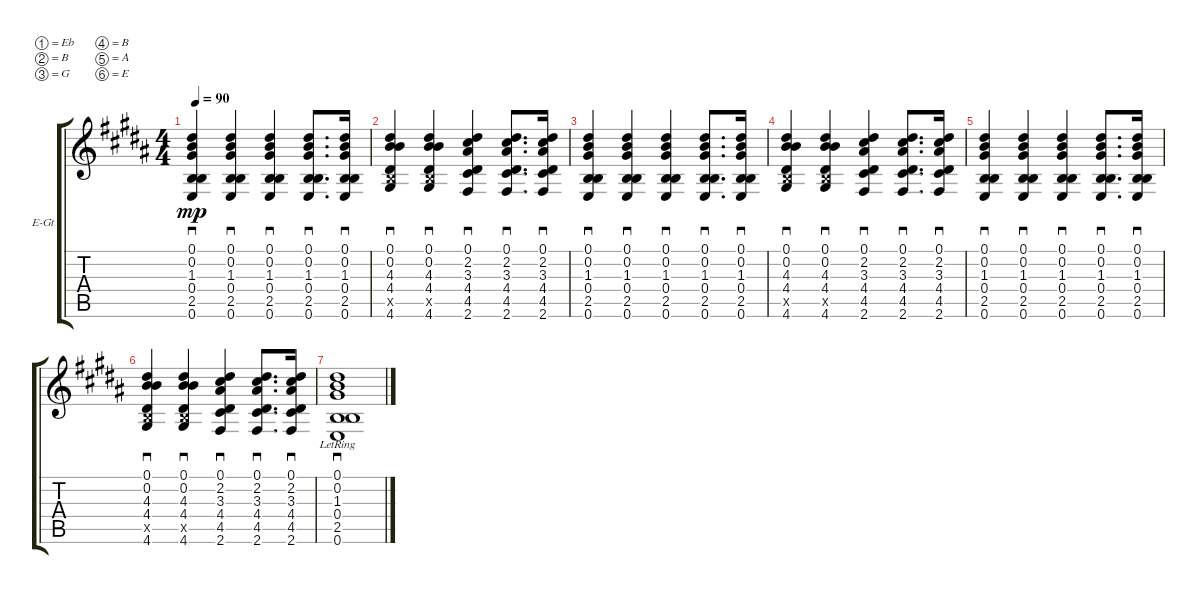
\defaultSystemsLayout 4
\bracketExtendMode groupsimilarinstruments
\firstSystemTrackNameOrientation horizontal
\otherSystemsTrackNameOrientation horizontal
\track ("Electric Guitar" "E-Gt") {instrument distortionguitar}
\staff {score tabs}
\tuning (Eb4 B3 G3 B2 A2 E2)
\ts (4 4)
\tempo 90
\clef g2
\ks b
(0.6 2.5 0.4 1.3 0.1 0.2).4{sd dy mp} (0.6 2.5 0.4 1.3 0.1 0.2).4{sd} (0.6 2.5 0.4 1.3 0.1 0.2).4{sd} (0.6 2.5 0.4 1.3 0.1 0.2).8{d sd} (0.6 2.5 0.4 1.3 0.1 0.2).16{sd} |
(4.6 2.5{x} 4.4 4.3 0.1 0.2).4{sd} (4.6 2.5{x} 4.4 4.3 0.1 0.2).4{sd} (2.6 4.5 4.4 3.3 0.1 2.2).4{sd} (2.6 4.5 4.4 3.3 0.1 2.2).8{d sd} (2.6 4.5 4.4 3.3 0.1 2.2).16{sd} |
(0.6 2.5 0.4 1.3 0.1 0.2).4{sd} (0.6 2.5 0.4 1.3 0.1 0.2).4{sd} (0.6 2.5 0.4 1.3 0.1 0.2).4{sd} (0.6 2.5 0.4 1.3 0.1 0.2).8{d sd} (0.6 2.5 0.4 1.3 0.1 0.2).16{sd} |
(4.6 2.5{x} 4.4 4.3 0.1 0.2).4{sd} (4.6 2.5{x} 4.4 4.3 0.1 0.2).4{sd} (2.6 4.5 4.4 3.3 0.1 2.2).4{sd} (2.6 4.5 4.4 3.3 0.1 2.2).8{d sd} (2.6 4.5 4.4 3.3 0.1 2.2).16{sd} |
(0.6 2.5 0.4 1.3 0.1 0.2).4{sd} (0.6 2.5 0.4 1.3 0.1 0.2).4{sd} (0.6 2.5 0.4 1.3 0.1 0.2).4{sd} (0.6 2.5 0.4 1.3 0.1 0.2).8{d sd} (0.6 2.5 0.4 1.3 0.1 0.2).16{sd} |
(4.6 2.5{x} 4.4 4.3 0.1 0.2).4{sd} (4.6 2.5{x} 4.4 4.3 0.1 0.2).4{sd} (2.6 4.5 4.4 3.3 0.1 2.2).4{sd} (2.6 4.5 4.4 3.3 0.1 2.2).8{d sd} (2.6 4.5 4.4 3.3 0.1 2.2).16{sd} |
(0.6{lr} 2.5{lr} 0.4{lr} 1.3{lr} 0.1{lr} 0.2{lr}).1{sd}
